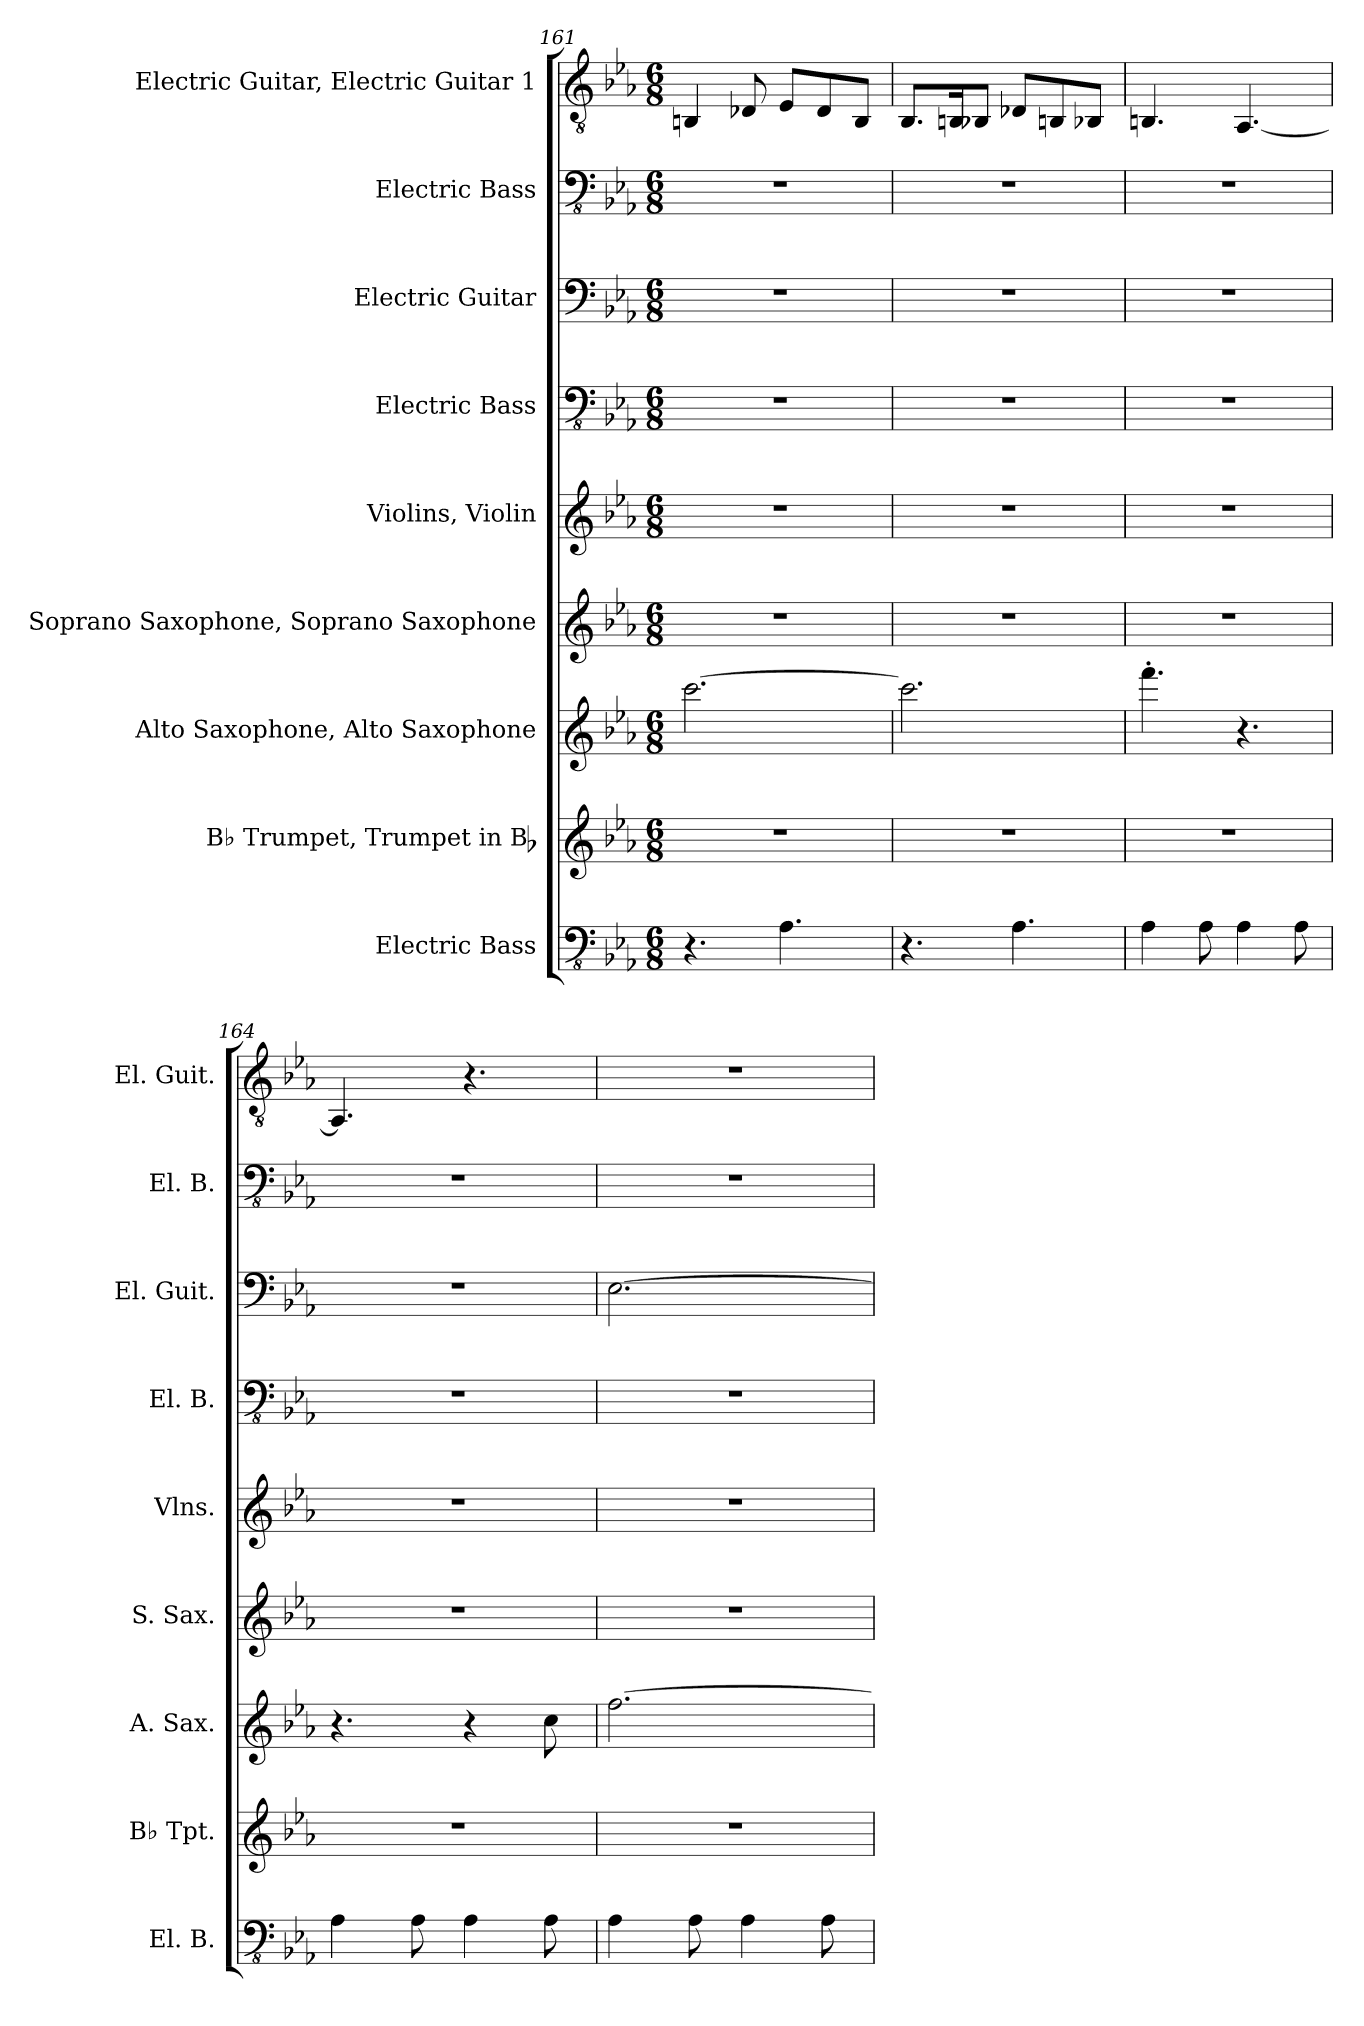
**kern	**kern	**kern	**kern	**kern	**kern	**kern	**kern	**kern
*part9	*part8	*part7	*part6	*part5	*part4	*part3	*part2	*part1
*staff9	*staff8	*staff7	*staff6	*staff5	*staff4	*staff3	*staff2	*staff1
*I"Electric Bass	*I"B♭ Trumpet, Trumpet in Bb	*I"Alto Saxophone, Alto Saxophone	*I"Soprano Saxophone, Soprano Saxophone	*I"Violins, Violin	*I"Electric Bass	*I"Electric Guitar	*I"Electric Bass	*I"Electric Guitar, Electric Guitar 1
*I'El. B.	*I'B♭ Tpt.	*I'A. Sax.	*I'S. Sax.	*I'Vlns.	*I'El. B.	*I'El. Guit.	*I'El. B.	*I'El. Guit.
*clefFv4	*clefG2	*clefG2	*clefG2	*clefG2	*clefFv4	*clefF4	*clefFv4	*clefGv2
*	*ITrd1c2	*ITrd5c9	*ITrd1c2	*	*	*	*	*
*k[b-e-a-]	*k[b-e-a-d-g-]	*k[b-e-a-d-g-c-]	*k[b-e-a-d-g-]	*k[b-e-a-]	*k[b-e-a-]	*k[b-e-a-]	*k[b-e-a-]	*k[b-e-a-]
*M6/8	*M6/8	*M6/8	*M6/8	*M6/8	*M6/8	*M6/8	*M6/8	*M6/8
=161	=161	=161	=161	=161	=161	=161	=161	=161
4.r	2.r	[2.ee-\	2.r	2.r	2.r	2.r	2.r	4BBn/
.	.	.	.	.	.	.	.	8D-X/
4.AA-\	.	.	.	.	.	.	.	8E-/L
.	.	.	.	.	.	.	.	8D-/
.	.	.	.	.	.	.	.	8BB/J
=162	=162	=162	=162	=162	=162	=162	=162	=162
4.r	2.r	2.ee-\]	2.r	2.r	2.r	2.r	2.r	8.BB-/L
.	.	.	.	.	.	.	.	16BBn/K
.	.	.	.	.	.	.	.	8BB-X/J
4.AA-\	.	.	.	.	.	.	.	8D-X/L
.	.	.	.	.	.	.	.	8BBn/
.	.	.	.	.	.	.	.	8BB-X/J
=163	=163	=163	=163	=163	=163	=163	=163	=163
4AA-\	2.r	4.aa-'\	2.r	2.r	2.r	2.r	2.r	4.BBn/
8AA-\	.	.	.	.	.	.	.	.
4AA-\	.	4.r	.	.	.	.	.	[4.AA-/
8AA-\	.	.	.	.	.	.	.	.
=164	=164	=164	=164	=164	=164	=164	=164	=164
4AA-\	2.r	4.r	2.r	2.r	2.r	2.r	2.r	4.AA-/]
8AA-\	.	.	.	.	.	.	.	.
4AA-\	.	4r	.	.	.	.	.	4.r
8AA-\	.	8e-\	.	.	.	.	.	.
!!LO:PB:g=z
=165	=165	=165	=165	=165	=165	=165	=165	=165
4AA-\	2.r	[2.a-\	2.r	2.r	2.r	[2.E-\	2.r	2.r
8AA-\	.	.	.	.	.	.	.	.
4AA-\	.	.	.	.	.	.	.	.
8AA-\	.	.	.	.	.	.	.	.
=	=	=	=	=	=	=	=	=
*-	*-	*-	*-	*-	*-	*-	*-	*-
